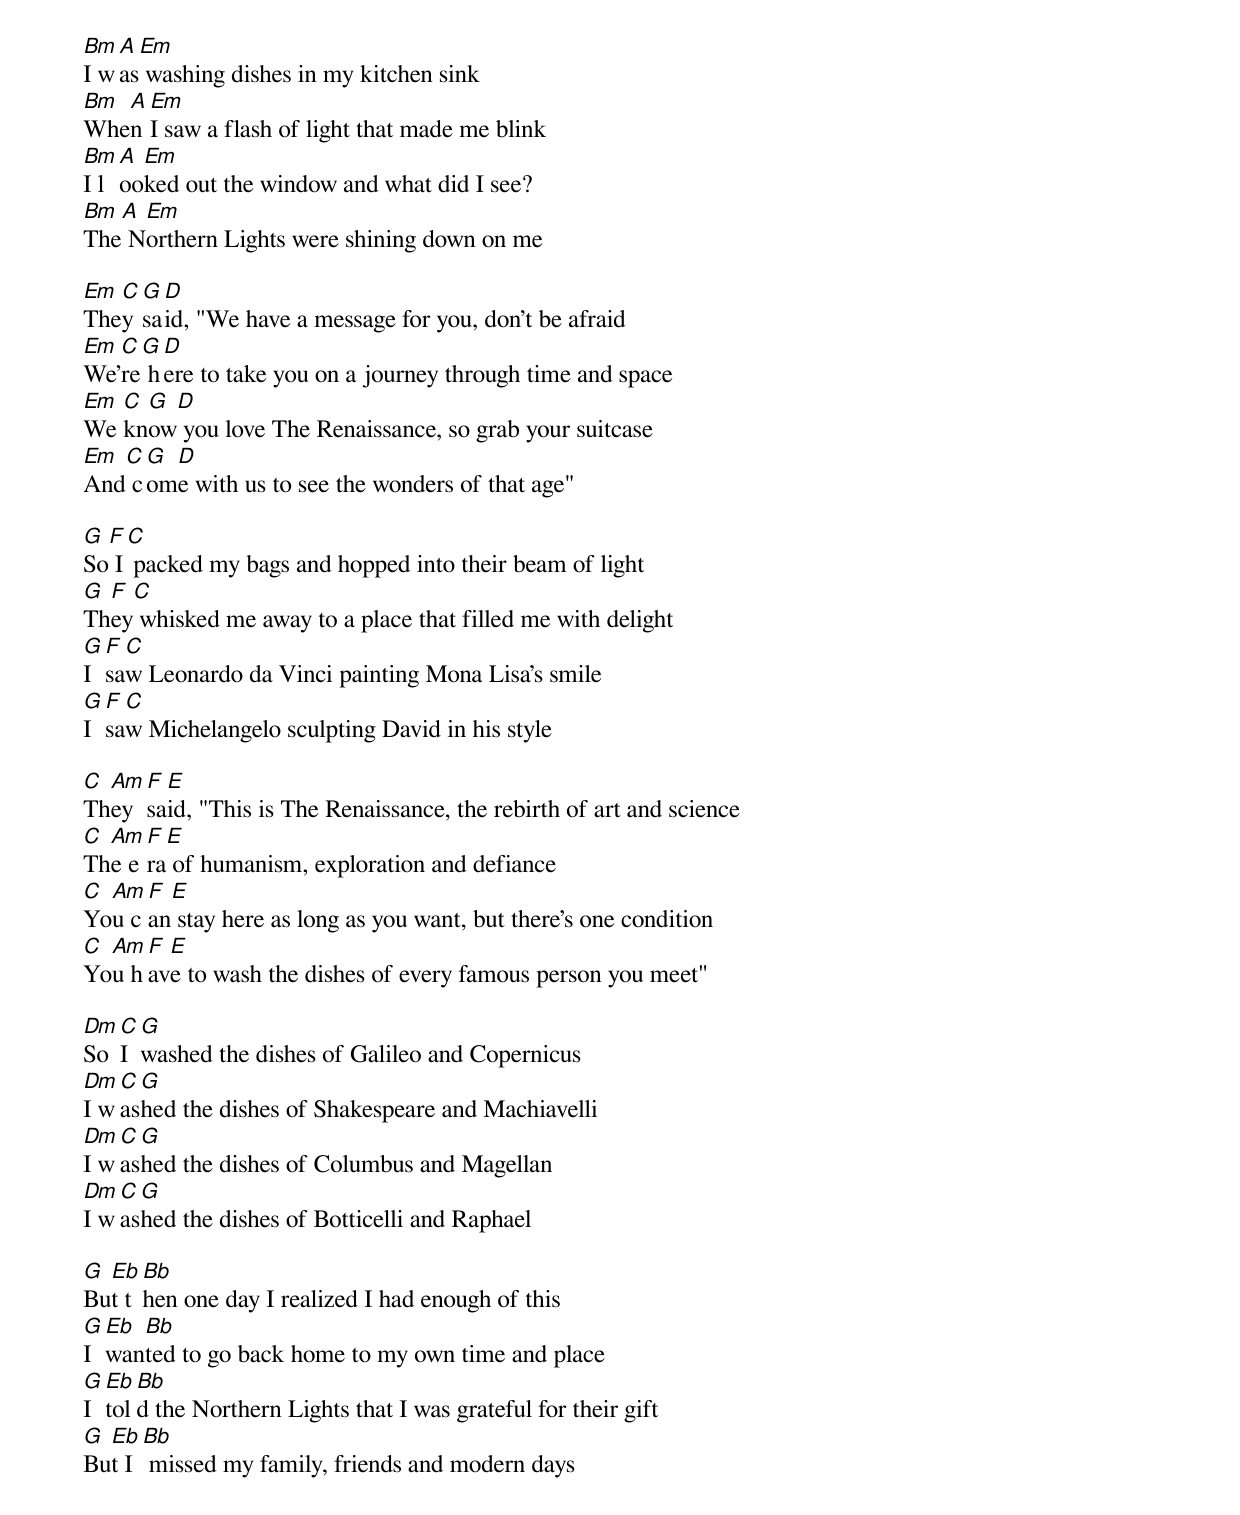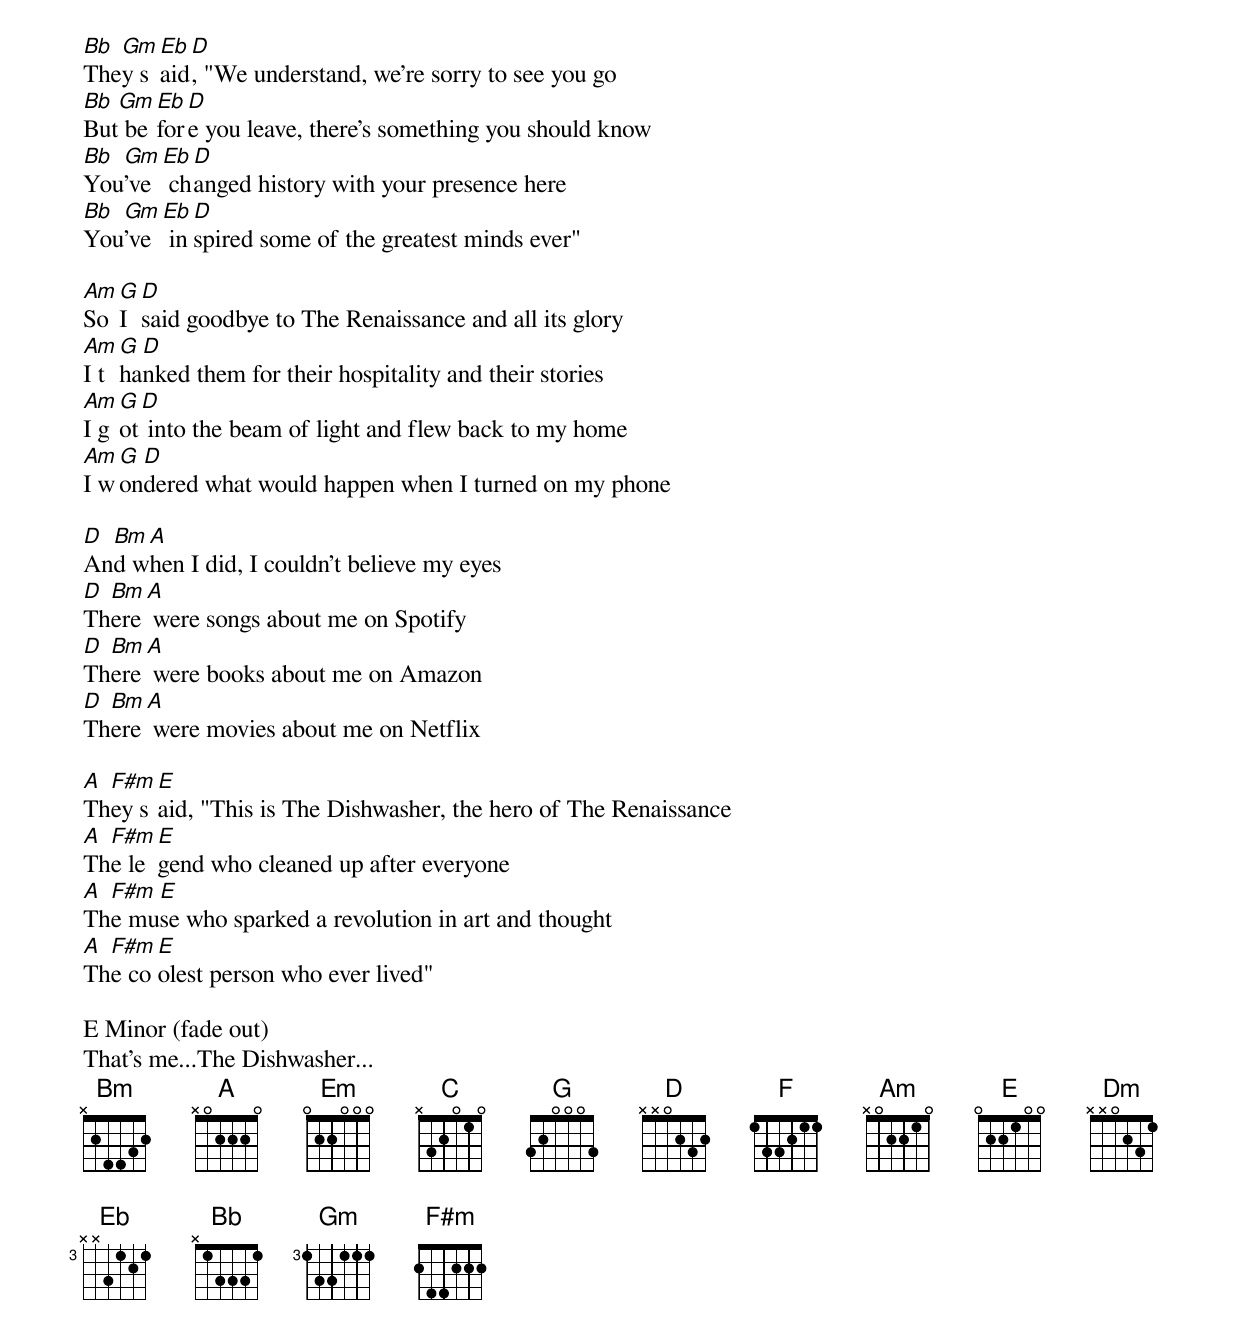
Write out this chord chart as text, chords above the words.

Bm A Em
I was washing dishes in my kitchen sink
Bm A Em
When I saw a flash of light that made me blink
Bm A Em
I looked out the window and what did I see?
Bm A Em
The Northern Lights were shining down on me

Em C G D
They said, "We have a message for you, don't be afraid
Em C G D
We're here to take you on a journey through time and space
Em C G D
We know you love The Renaissance, so grab your suitcase
Em C G D
And come with us to see the wonders of that age"

G F C
So I packed my bags and hopped into their beam of light
G F C
They whisked me away to a place that filled me with delight
G F C
I saw Leonardo da Vinci painting Mona Lisa's smile
G F C
I saw Michelangelo sculpting David in his style

C Am F E
They said, "This is The Renaissance, the rebirth of art and science
C Am F E
The era of humanism, exploration and defiance
C Am F E
You can stay here as long as you want, but there's one condition
C Am F E
You have to wash the dishes of every famous person you meet"

Dm C G
So I washed the dishes of Galileo and Copernicus
Dm C G
I washed the dishes of Shakespeare and Machiavelli
Dm C G
I washed the dishes of Columbus and Magellan
Dm C G
I washed the dishes of Botticelli and Raphael

G Eb Bb
But then one day I realized I had enough of this
G Eb Bb
I wanted to go back home to my own time and place
G Eb Bb
I told the Northern Lights that I was grateful for their gift
G Eb Bb
But I missed my family, friends and modern days

Bb Gm Eb D
They said, "We understand, we're sorry to see you go
Bb Gm Eb D
But before you leave, there's something you should know
Bb Gm Eb D
You've changed history with your presence here
Bb Gm Eb D
You've inspired some of the greatest minds ever"

Am G D
So I said goodbye to The Renaissance and all its glory
Am G D
I thanked them for their hospitality and their stories
Am G D
I got into the beam of light and flew back to my home
Am G D
I wondered what would happen when I turned on my phone

D Bm A
And when I did, I couldn't believe my eyes
D Bm A
There were songs about me on Spotify
D Bm A
There were books about me on Amazon
D Bm A
There were movies about me on Netflix

A F#m E
They said, "This is The Dishwasher, the hero of The Renaissance
A F#m E
The legend who cleaned up after everyone
A F#m E
The muse who sparked a revolution in art and thought
A F#m E
The coolest person who ever lived"

E Minor (fade out)
That's me...The Dishwasher...
